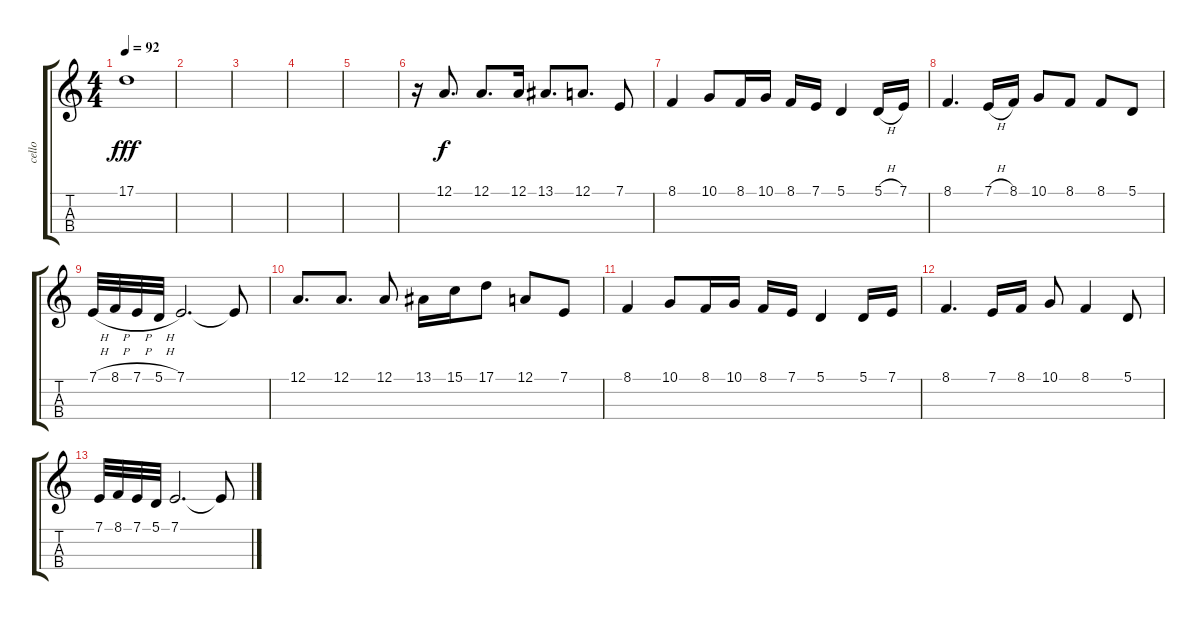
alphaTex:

\track ("cello" "cello") {instrument stringensemble1}
\staff {score tabs}
\tuning (A3 D3 G2 C2) {hide}
\ts (4 4)
\tempo 92
\clef g2
\ks c
17.1.1{dy fff} |
|
|
|
|
r.16 12.1.8{d dy f} 12.1.8{d} 12.1.16 13.1.8{d} 12.1.8{d} 7.1.8 |
8.1.4 10.1.8 8.1.16 10.1.16 8.1.16 7.1.16 5.1.4 5.1{h}.16 7.1.16 |
8.1.4{d} 7.1{h}.16 8.1.16 10.1.8 8.1.8 8.1.8 5.1.8 |
7.1{h}.32 8.1{h}.32 7.1{h}.32 5.1{h}.32 7.1.2{d} 7.1{t}.8 |
12.1.8{d} 12.1.8{d} 12.1.8 13.1.16 15.1.16 17.1.8 12.1.8 7.1.8 |
8.1.4 10.1.8 8.1.16 10.1.16 8.1.16 7.1.16 5.1.4 5.1.16 7.1.16 |
8.1.4{d} 7.1.16 8.1.16 10.1.8 8.1.4 5.1.8 |
7.1.32 8.1.32 7.1.32 5.1.32 7.1.2{d} 7.1{t}.8
